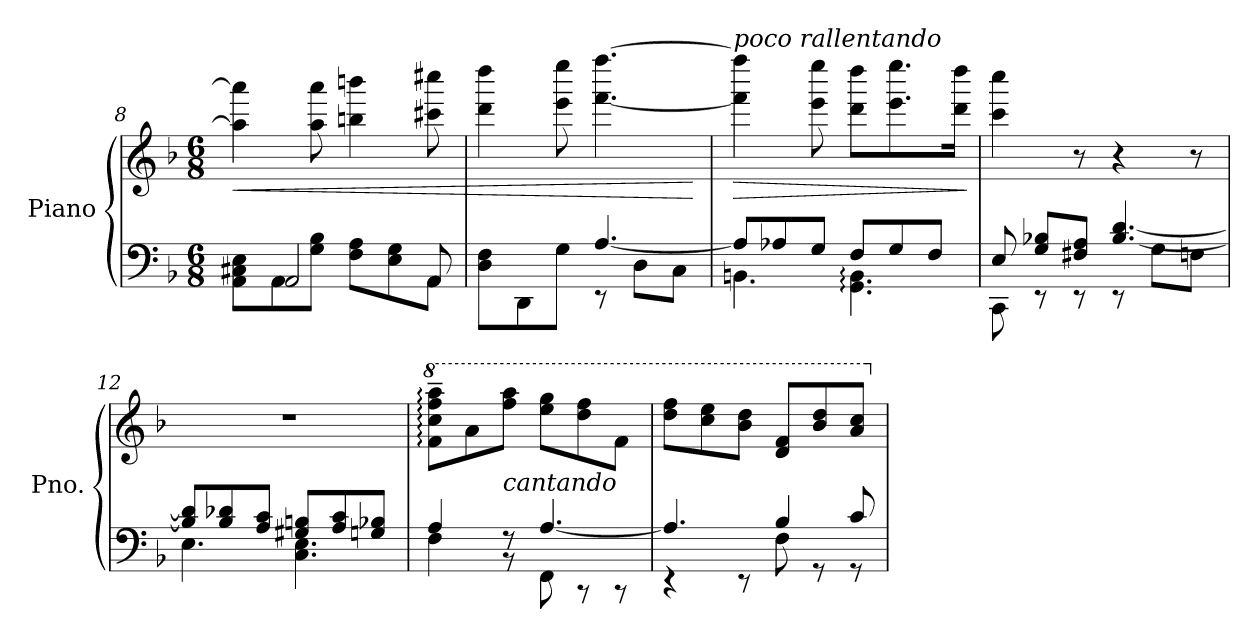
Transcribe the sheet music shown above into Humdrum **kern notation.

**kern	**kern	**dynam
*part1	*part1	*part1
*staff2	*staff1	*staff1/2
*I"Piano	*	*
*I'Pno.	*	*
*clefF4	*clefG2	*
*k[b-]	*k[b-]	*
*M6/8	*M6/8	*
=8	=8	=8
*^	*	*
!	!	!	!LO:HP:b
8AA\ 8C#X\ 8E\L	8ryy	4aa\] 4aaa\]	<
8AA\	2AA/	.	.
8G\ 8B-\J	.	8aa\ 8aaa\	.
8F\ 8A\L	.	4bbn\ 4bbbn\	.
8E\ 8G\	.	.	.
8AA\J	8AA/	8ccc#X\ 8cccc#X\	.
=9	=9	=9	=9
8D\ 8F\L	4.ryy	4ddd\ 4dddd\	.
8DD\	.	.	.
8G\J	.	8eee\ 8eeee\	.
8rEE	[4.A/	[4.fff\ [4.ffff\	.
8D\L	.	.	.
8C\J	.	.	.
*v	*v	*	*
.	.	[
=10	=10	=10
*^	*	*
!	!	!LO:TX:a:i:t=poco rallentando	!
!	!	!	!LO:HP:b
4.BBn\	8A/L]	4fff\] 4ffff\]	>
.	8A-X/	.	.
.	8G/J	8eee\ 8eeee\	.
4.GG\: 4.BB\:	8F/L	8ddd\ 8dddd\L	.
.	8G/	8.eee\ 8.eeee\	.
.	8F/J	.	.
.	.	16ddd\ 16dddd\Jk	.
*v	*v	*	*
.	.	]
=11	=11	=11
*^	*	*
8CC:\	8E/	4ccc\ 4cccc\	.
8rEE	8G/ 8B-X/L	.	.
8rEE	8F#X/ 8A/J	8r	.
8rEE	[4.B-/ [4.d/	4r	.
8G\L	.	.	.
8Fn\J	.	8r	.
!!LO:LB:g=z
=12	=12	=12	=12
4.E\	8B-/] 8d/]L	2.r	.
.	8B-/ 8d-X/	.	.
.	8A/ 8c/J	.	.
4.C\ 4.E\	8G#X/ 8Bn/L	.	.
.	8A/ 8c/	.	.
.	8Gn/ 8B-X/J	.	.
=13	=13	=13	=13
*	*	*8va	*
4F\	4A/	8ff\:~ 8ccc\:~ 8fff\:~ 8aaa\:~L	.
.	.	8aa\	.
!LO:TX:a:i:t=cantando	!	!	!
8r	8r	8fff\ 8aaa\J	.
8FF\	[4.A/	8eee\ 8ggg\L	.
8rCC	.	8ddd\ 8fff\	.
8rCC	.	8ff\J	.
=14	=14	=14	=14
4rEE	4.A/]	8ddd\ 8fff\L	.
.	.	8ccc\ 8eee\	.
8rEE	.	8bb-\ 8ddd\J	.
8F\	4B-/	8dd/ 8ff/L	.
8rGG	.	8bb-/ 8ddd/	.
8rGG	8c/	8aa/ 8ccc/J	.
*	*	*X8va	*
*v	*v	*	*
=	=	=
*-	*-	*-
